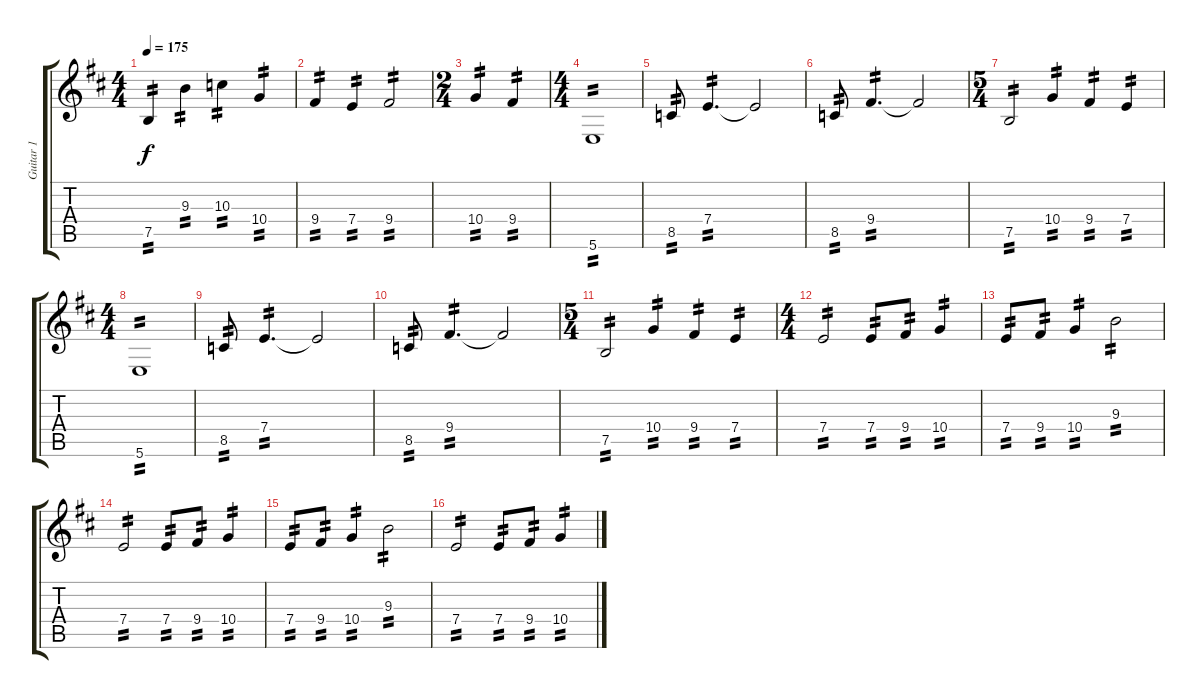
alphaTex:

\track ("Guitar 1" "Guitar 1") {instrument distortionguitar}
\staff {score tabs}
\tuning (B3 Gb3 D3 A2 E2 B1) {hide}
\ts (4 4)
\tempo 175
\clef g2
\ks bminor
7.5.4{tp 2 dy f} 9.3.4{tp 2} 10.3.4{tp 2} 10.4.4{tp 2} |
9.4.4{tp 2} 7.4.4{tp 2} 9.4.2{tp 2} |
\ts (2 4)
10.4.4{tp 2} 9.4.4{tp 2} |
\ts (4 4)
5.6.1{tp 2} |
8.5.8{tp 2} 7.4.4{d tp 2} 7.4{t}.2 |
8.5.8{tp 2} 9.4.4{d tp 2} 9.4{t}.2 |
\ts (5 4)
7.5.2{tp 2} 10.4.4{tp 2} 9.4.4{tp 2} 7.4.4{tp 2} |
\ts (4 4)
5.6.1{tp 2} |
8.5.8{tp 2} 7.4.4{d tp 2} 7.4{t}.2 |
8.5.8{tp 2} 9.4.4{d tp 2} 9.4{t}.2 |
\ts (5 4)
7.5.2{tp 2} 10.4.4{tp 2} 9.4.4{tp 2} 7.4.4{tp 2} |
\ts (4 4)
7.4.2{tp 2} 7.4.8{tp 2} 9.4.8{tp 2} 10.4.4{tp 2} |
7.4.8{tp 2} 9.4.8{tp 2} 10.4.4{tp 2} 9.3.2{tp 2} |
7.4.2{tp 2} 7.4.8{tp 2} 9.4.8{tp 2} 10.4.4{tp 2} |
7.4.8{tp 2} 9.4.8{tp 2} 10.4.4{tp 2} 9.3.2{tp 2} |
7.4.2{tp 2} 7.4.8{tp 2} 9.4.8{tp 2} 10.4.4{tp 2}
